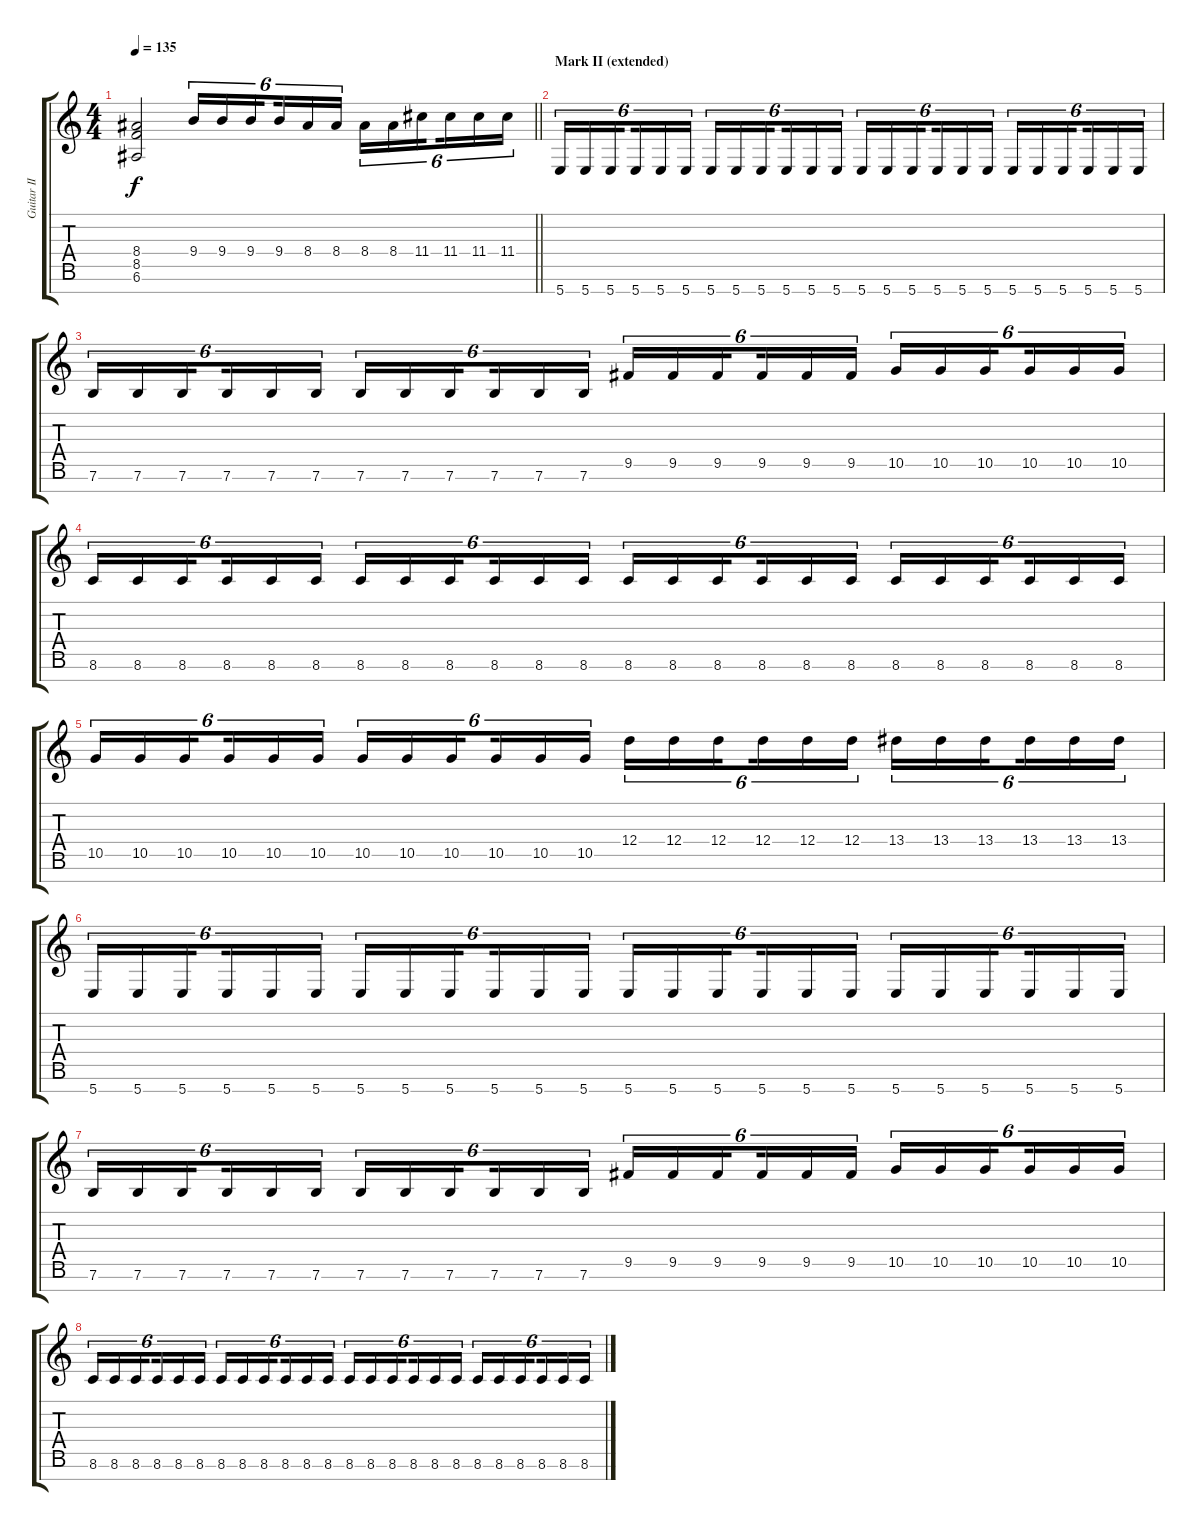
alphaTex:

\track ("Guitar II" "Guitar II") {instrument distortionguitar}
\staff {score tabs}
\tuning (E4 B3 G3 D3 A2 E2 B1) {hide}
\ts (4 4)
\tempo 135
\clef g2
\barLineRight lightlight
\ks c
(8.4 8.5 6.6).2{dy f} 9.4.16{tu (6 4)} 9.4.16{tu (6 4)} 9.4.16{tu (6 4) beam splitsecondary} 9.4.16{tu (6 4)} 8.4.16{tu (6 4)} 8.4.16{tu (6 4)} 8.4.16{tu (6 4)} 8.4.16{tu (6 4)} 11.4.16{tu (6 4) beam splitsecondary} 11.4.16{tu (6 4)} 11.4.16{tu (6 4)} 11.4.16{tu (6 4)} |
\section ("" "Mark II (extended)")
5.7.16{tu (6 4)} 5.7.16{tu (6 4)} 5.7.16{tu (6 4) beam splitsecondary} 5.7.16{tu (6 4)} 5.7.16{tu (6 4)} 5.7.16{tu (6 4)} 5.7.16{tu (6 4)} 5.7.16{tu (6 4)} 5.7.16{tu (6 4) beam splitsecondary} 5.7.16{tu (6 4)} 5.7.16{tu (6 4)} 5.7.16{tu (6 4)} 5.7.16{tu (6 4)} 5.7.16{tu (6 4)} 5.7.16{tu (6 4) beam splitsecondary} 5.7.16{tu (6 4)} 5.7.16{tu (6 4)} 5.7.16{tu (6 4)} 5.7.16{tu (6 4)} 5.7.16{tu (6 4)} 5.7.16{tu (6 4) beam splitsecondary} 5.7.16{tu (6 4)} 5.7.16{tu (6 4)} 5.7.16{tu (6 4)} |
7.6.16{tu (6 4)} 7.6.16{tu (6 4)} 7.6.16{tu (6 4) beam splitsecondary} 7.6.16{tu (6 4)} 7.6.16{tu (6 4)} 7.6.16{tu (6 4)} 7.6.16{tu (6 4)} 7.6.16{tu (6 4)} 7.6.16{tu (6 4) beam splitsecondary} 7.6.16{tu (6 4)} 7.6.16{tu (6 4)} 7.6.16{tu (6 4)} 9.5.16{tu (6 4)} 9.5.16{tu (6 4)} 9.5.16{tu (6 4) beam splitsecondary} 9.5.16{tu (6 4)} 9.5.16{tu (6 4)} 9.5.16{tu (6 4)} 10.5.16{tu (6 4)} 10.5.16{tu (6 4)} 10.5.16{tu (6 4) beam splitsecondary} 10.5.16{tu (6 4)} 10.5.16{tu (6 4)} 10.5.16{tu (6 4)} |
8.6.16{tu (6 4)} 8.6.16{tu (6 4)} 8.6.16{tu (6 4) beam splitsecondary} 8.6.16{tu (6 4)} 8.6.16{tu (6 4)} 8.6.16{tu (6 4)} 8.6.16{tu (6 4)} 8.6.16{tu (6 4)} 8.6.16{tu (6 4) beam splitsecondary} 8.6.16{tu (6 4)} 8.6.16{tu (6 4)} 8.6.16{tu (6 4)} 8.6.16{tu (6 4)} 8.6.16{tu (6 4)} 8.6.16{tu (6 4) beam splitsecondary} 8.6.16{tu (6 4)} 8.6.16{tu (6 4)} 8.6.16{tu (6 4)} 8.6.16{tu (6 4)} 8.6.16{tu (6 4)} 8.6.16{tu (6 4) beam splitsecondary} 8.6.16{tu (6 4)} 8.6.16{tu (6 4)} 8.6.16{tu (6 4)} |
10.5.16{tu (6 4)} 10.5.16{tu (6 4)} 10.5.16{tu (6 4) beam splitsecondary} 10.5.16{tu (6 4)} 10.5.16{tu (6 4)} 10.5.16{tu (6 4)} 10.5.16{tu (6 4)} 10.5.16{tu (6 4)} 10.5.16{tu (6 4) beam splitsecondary} 10.5.16{tu (6 4)} 10.5.16{tu (6 4)} 10.5.16{tu (6 4)} 12.4.16{tu (6 4)} 12.4.16{tu (6 4)} 12.4.16{tu (6 4) beam splitsecondary} 12.4.16{tu (6 4)} 12.4.16{tu (6 4)} 12.4.16{tu (6 4)} 13.4.16{tu (6 4)} 13.4.16{tu (6 4)} 13.4.16{tu (6 4) beam splitsecondary} 13.4.16{tu (6 4)} 13.4.16{tu (6 4)} 13.4.16{tu (6 4)} |
5.7.16{tu (6 4)} 5.7.16{tu (6 4)} 5.7.16{tu (6 4) beam splitsecondary} 5.7.16{tu (6 4)} 5.7.16{tu (6 4)} 5.7.16{tu (6 4)} 5.7.16{tu (6 4)} 5.7.16{tu (6 4)} 5.7.16{tu (6 4) beam splitsecondary} 5.7.16{tu (6 4)} 5.7.16{tu (6 4)} 5.7.16{tu (6 4)} 5.7.16{tu (6 4)} 5.7.16{tu (6 4)} 5.7.16{tu (6 4) beam splitsecondary} 5.7.16{tu (6 4)} 5.7.16{tu (6 4)} 5.7.16{tu (6 4)} 5.7.16{tu (6 4)} 5.7.16{tu (6 4)} 5.7.16{tu (6 4) beam splitsecondary} 5.7.16{tu (6 4)} 5.7.16{tu (6 4)} 5.7.16{tu (6 4)} |
7.6.16{tu (6 4)} 7.6.16{tu (6 4)} 7.6.16{tu (6 4) beam splitsecondary} 7.6.16{tu (6 4)} 7.6.16{tu (6 4)} 7.6.16{tu (6 4)} 7.6.16{tu (6 4)} 7.6.16{tu (6 4)} 7.6.16{tu (6 4) beam splitsecondary} 7.6.16{tu (6 4)} 7.6.16{tu (6 4)} 7.6.16{tu (6 4)} 9.5.16{tu (6 4)} 9.5.16{tu (6 4)} 9.5.16{tu (6 4) beam splitsecondary} 9.5.16{tu (6 4)} 9.5.16{tu (6 4)} 9.5.16{tu (6 4)} 10.5.16{tu (6 4)} 10.5.16{tu (6 4)} 10.5.16{tu (6 4) beam splitsecondary} 10.5.16{tu (6 4)} 10.5.16{tu (6 4)} 10.5.16{tu (6 4)} |
8.6.16{tu (6 4)} 8.6.16{tu (6 4)} 8.6.16{tu (6 4) beam splitsecondary} 8.6.16{tu (6 4)} 8.6.16{tu (6 4)} 8.6.16{tu (6 4)} 8.6.16{tu (6 4)} 8.6.16{tu (6 4)} 8.6.16{tu (6 4) beam splitsecondary} 8.6.16{tu (6 4)} 8.6.16{tu (6 4)} 8.6.16{tu (6 4)} 8.6.16{tu (6 4)} 8.6.16{tu (6 4)} 8.6.16{tu (6 4) beam splitsecondary} 8.6.16{tu (6 4)} 8.6.16{tu (6 4)} 8.6.16{tu (6 4)} 8.6.16{tu (6 4)} 8.6.16{tu (6 4)} 8.6.16{tu (6 4) beam splitsecondary} 8.6.16{tu (6 4)} 8.6.16{tu (6 4)} 8.6.16{tu (6 4)}
